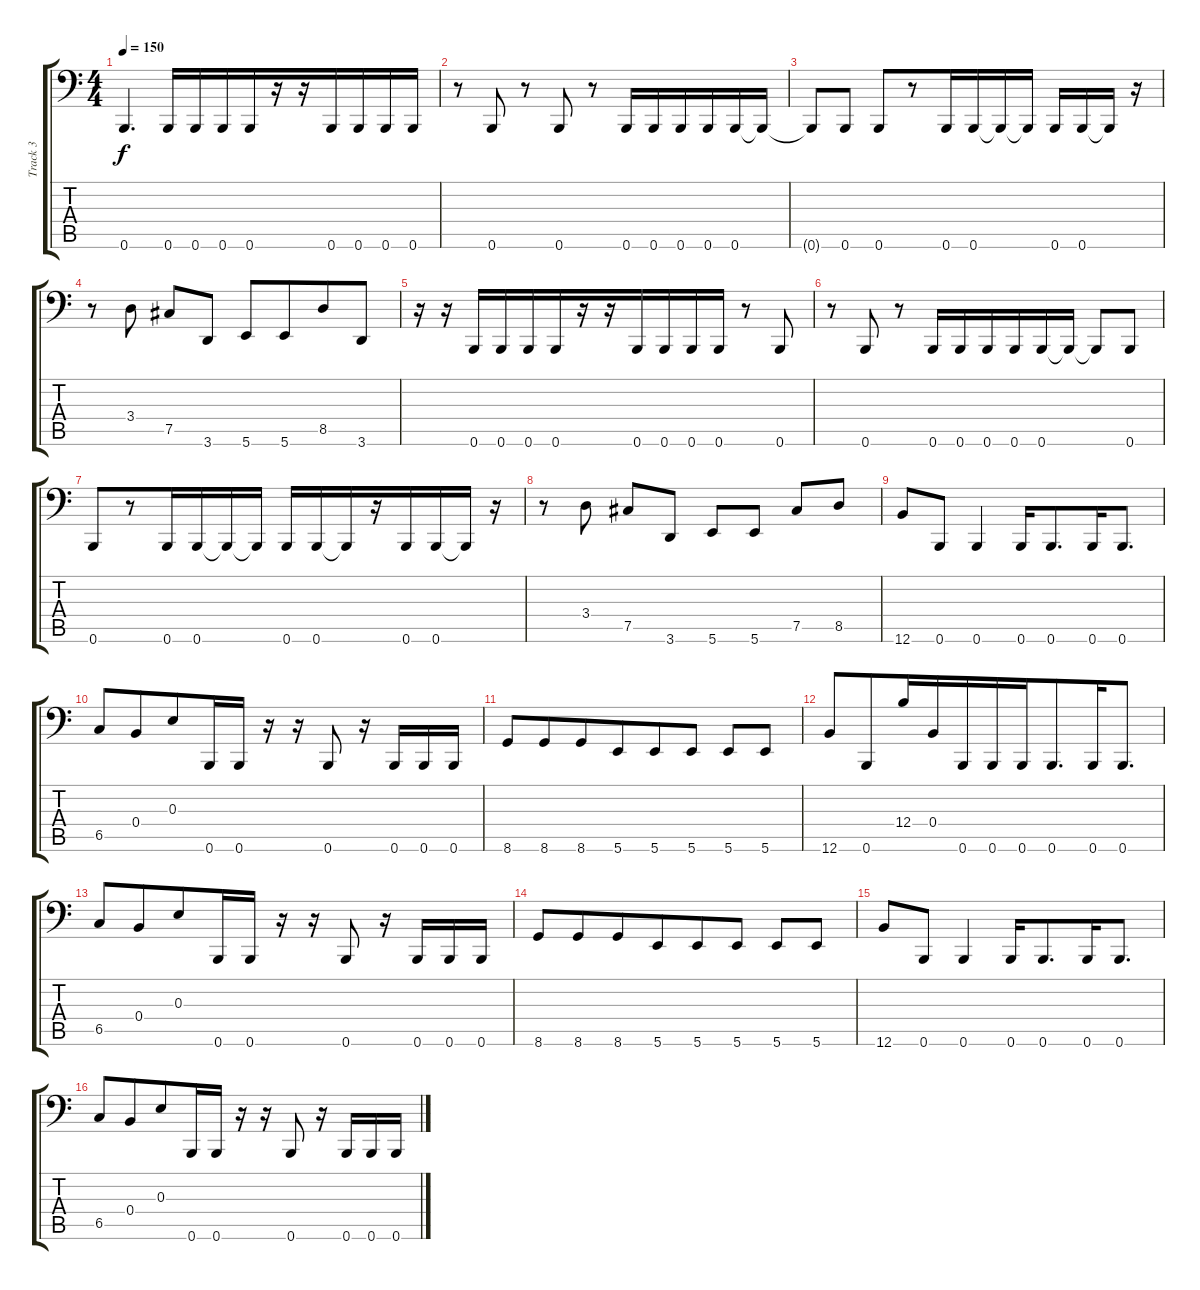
\track ("Track 3" "Track 3") {instrument electricbassfinger}
\staff {score tabs}
\tuning (Db3 Ab2 E2 B1 Gb1 B0) {hide}
\ts (4 4)
\tempo 150
\clef f4
\ks c
0.6.4{d dy f} 0.6.16{beam merge} 0.6.16{beam merge} 0.6.16{beam merge} 0.6.16{beam merge} r.16 r.16 0.6.16 0.6.16{beam merge} 0.6.16 0.6.16 |
r.8{beam merge} 0.6.8 r.8 0.6.8 r.8{beam merge} 0.6.16 0.6.16{beam merge} 0.6.16 0.6.16{beam merge} 0.6.16{beam merge} 0.6{t}.16 |
0.6{t}.8 0.6.8 0.6.8{beam merge} r.8 0.6.16{beam merge} 0.6.16 0.6{t}.16{beam merge} 0.6{t}.16 0.6.16{beam merge} 0.6.16{beam merge} 0.6{t}.16{beam merge} r.16 |
r.8 3.4.8 7.5.8 3.6.8 5.6.8 5.6.8{beam merge} 8.5.8 3.6.8 |
r.16 r.16 0.6.16{beam merge} 0.6.16{beam merge} 0.6.16{beam merge} 0.6.16{beam merge} r.16 r.16 0.6.16 0.6.16{beam merge} 0.6.16 0.6.16 r.8 0.6.8 |
r.8 0.6.8 r.8{beam merge} 0.6.16 0.6.16{beam merge} 0.6.16 0.6.16{beam merge} 0.6.16{beam merge} 0.6{t}.16 0.6{t}.8 0.6.8 |
0.6.8{beam merge} r.8 0.6.16{beam merge} 0.6.16 0.6{t}.16{beam merge} 0.6{t}.16 0.6.16{beam merge} 0.6.16{beam merge} 0.6{t}.16{beam merge} r.16{beam merge} 0.6.16 0.6.16{beam merge} 0.6{t}.16 r.16 |
r.8 3.4.8 7.5.8 3.6.8 5.6.8 5.6.8 7.5.8{beam merge} 8.5.8 |
12.6.8 0.6.8 0.6.4{beam merge} 0.6.16 0.6.8{d beam merge} 0.6.16 0.6.8{d} |
6.5.8 0.4.8{beam merge} 0.3.8 0.6.16 0.6.16 r.16{beam merge} r.16{beam merge} 0.6.8 r.16 0.6.16 0.6.16 0.6.16 |
8.6.8 8.6.8{beam merge} 8.6.8{beam merge} 5.6.8{beam merge} 5.6.8{beam merge} 5.6.8 5.6.8 5.6.8 |
12.6.8 0.6.8{beam merge} 12.4.16{beam merge} 0.4.16{beam merge} 0.6.16 0.6.16{beam merge} 0.6.16 0.6.8{d beam merge} 0.6.16 0.6.8{d} |
6.5.8 0.4.8{beam merge} 0.3.8 0.6.16 0.6.16 r.16{beam merge} r.16{beam merge} 0.6.8 r.16 0.6.16 0.6.16 0.6.16 |
8.6.8 8.6.8{beam merge} 8.6.8{beam merge} 5.6.8{beam merge} 5.6.8{beam merge} 5.6.8 5.6.8 5.6.8 |
12.6.8 0.6.8 0.6.4{beam merge} 0.6.16 0.6.8{d beam merge} 0.6.16 0.6.8{d} |
6.5.8 0.4.8{beam merge} 0.3.8 0.6.16 0.6.16 r.16{beam merge} r.16{beam merge} 0.6.8 r.16 0.6.16 0.6.16 0.6.16
